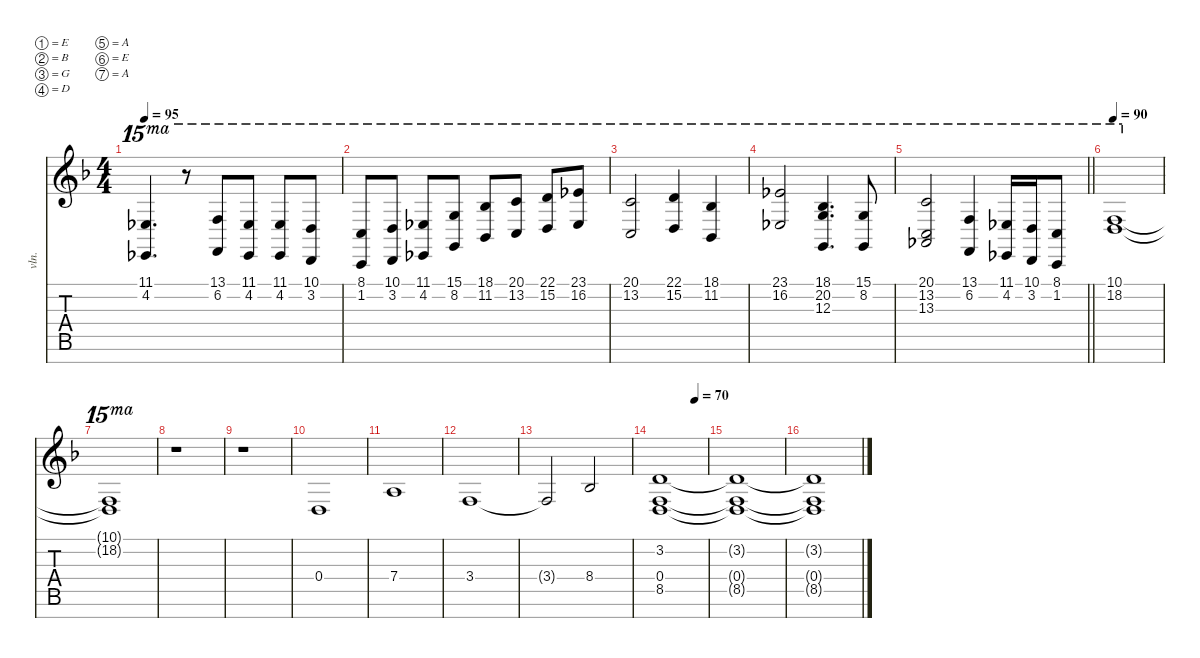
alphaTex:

\defaultSystemsLayout 4
\hideDynamics
\bracketExtendMode nobrackets
\otherSystemsTrackNameOrientation horizontal
\track ("Strings ensemble" "vln.") {instrument stringensemble2}
\staff {score tabs}
\tuning (E4 B3 G3 D3 A2 E2 A1)
\ts (4 4)
\tempo 95
\clef g2
\ks f
(11.1 4.2).4{d ot 15ma dy ff} r.8{ot 15ma} (13.1 6.2).8{ot 15ma} (11.1 4.2).8{ot 15ma} (11.1 4.2).8{ot 15ma} (10.1 3.2).8{ot 15ma} |
(8.1 1.2).8{ot 15ma} (10.1 3.2).8{ot 15ma} (11.1 4.2).8{ot 15ma} (15.1 8.2).8{ot 15ma} (18.1 11.2).8{ot 15ma} (20.1 13.2).8{ot 15ma} (22.1 15.2).8{ot 15ma} (23.1 16.2).8{ot 15ma} |
(20.1 13.2).2{ot 15ma} (22.1 15.2).4{ot 15ma} (18.1 11.2).4{ot 15ma} |
(23.1 16.2).2{ot 15ma} (18.1 20.2 12.3).4{d ot 15ma} (15.1 8.2).8{ot 15ma} |
\barLineRight lightlight
(20.1 13.2 13.3).2{ot 15ma dy f} (13.1 6.2).4{ot 15ma} (11.1 4.2).16{ot 15ma} (10.1 3.2).16{ot 15ma} (8.1 1.2).8{ot 15ma} |
\tempo 90
(10.1 18.2).1{ot 15ma dy mf} |
(10.1{t} 18.2{t}).1{ot 15ma dy f} |
r.1 |
\tempo (85 0.625 hide)
r.1 |
\tempo (90 hide)
0.4.1{dy mf} |
7.4.1 |
3.4.1 |
\tempo (80 hide)
3.4{t}.2 8.4.2 |
\tempo (70 0.75)
\tempo (60 0.875 hide)
(3.2 0.4 8.5).1 |
\tempo (80 hide)
(3.2{t} 0.4{t} 8.5{t}).1{dy f} |
(3.2{t} 0.4{t} 8.5{t}).1
